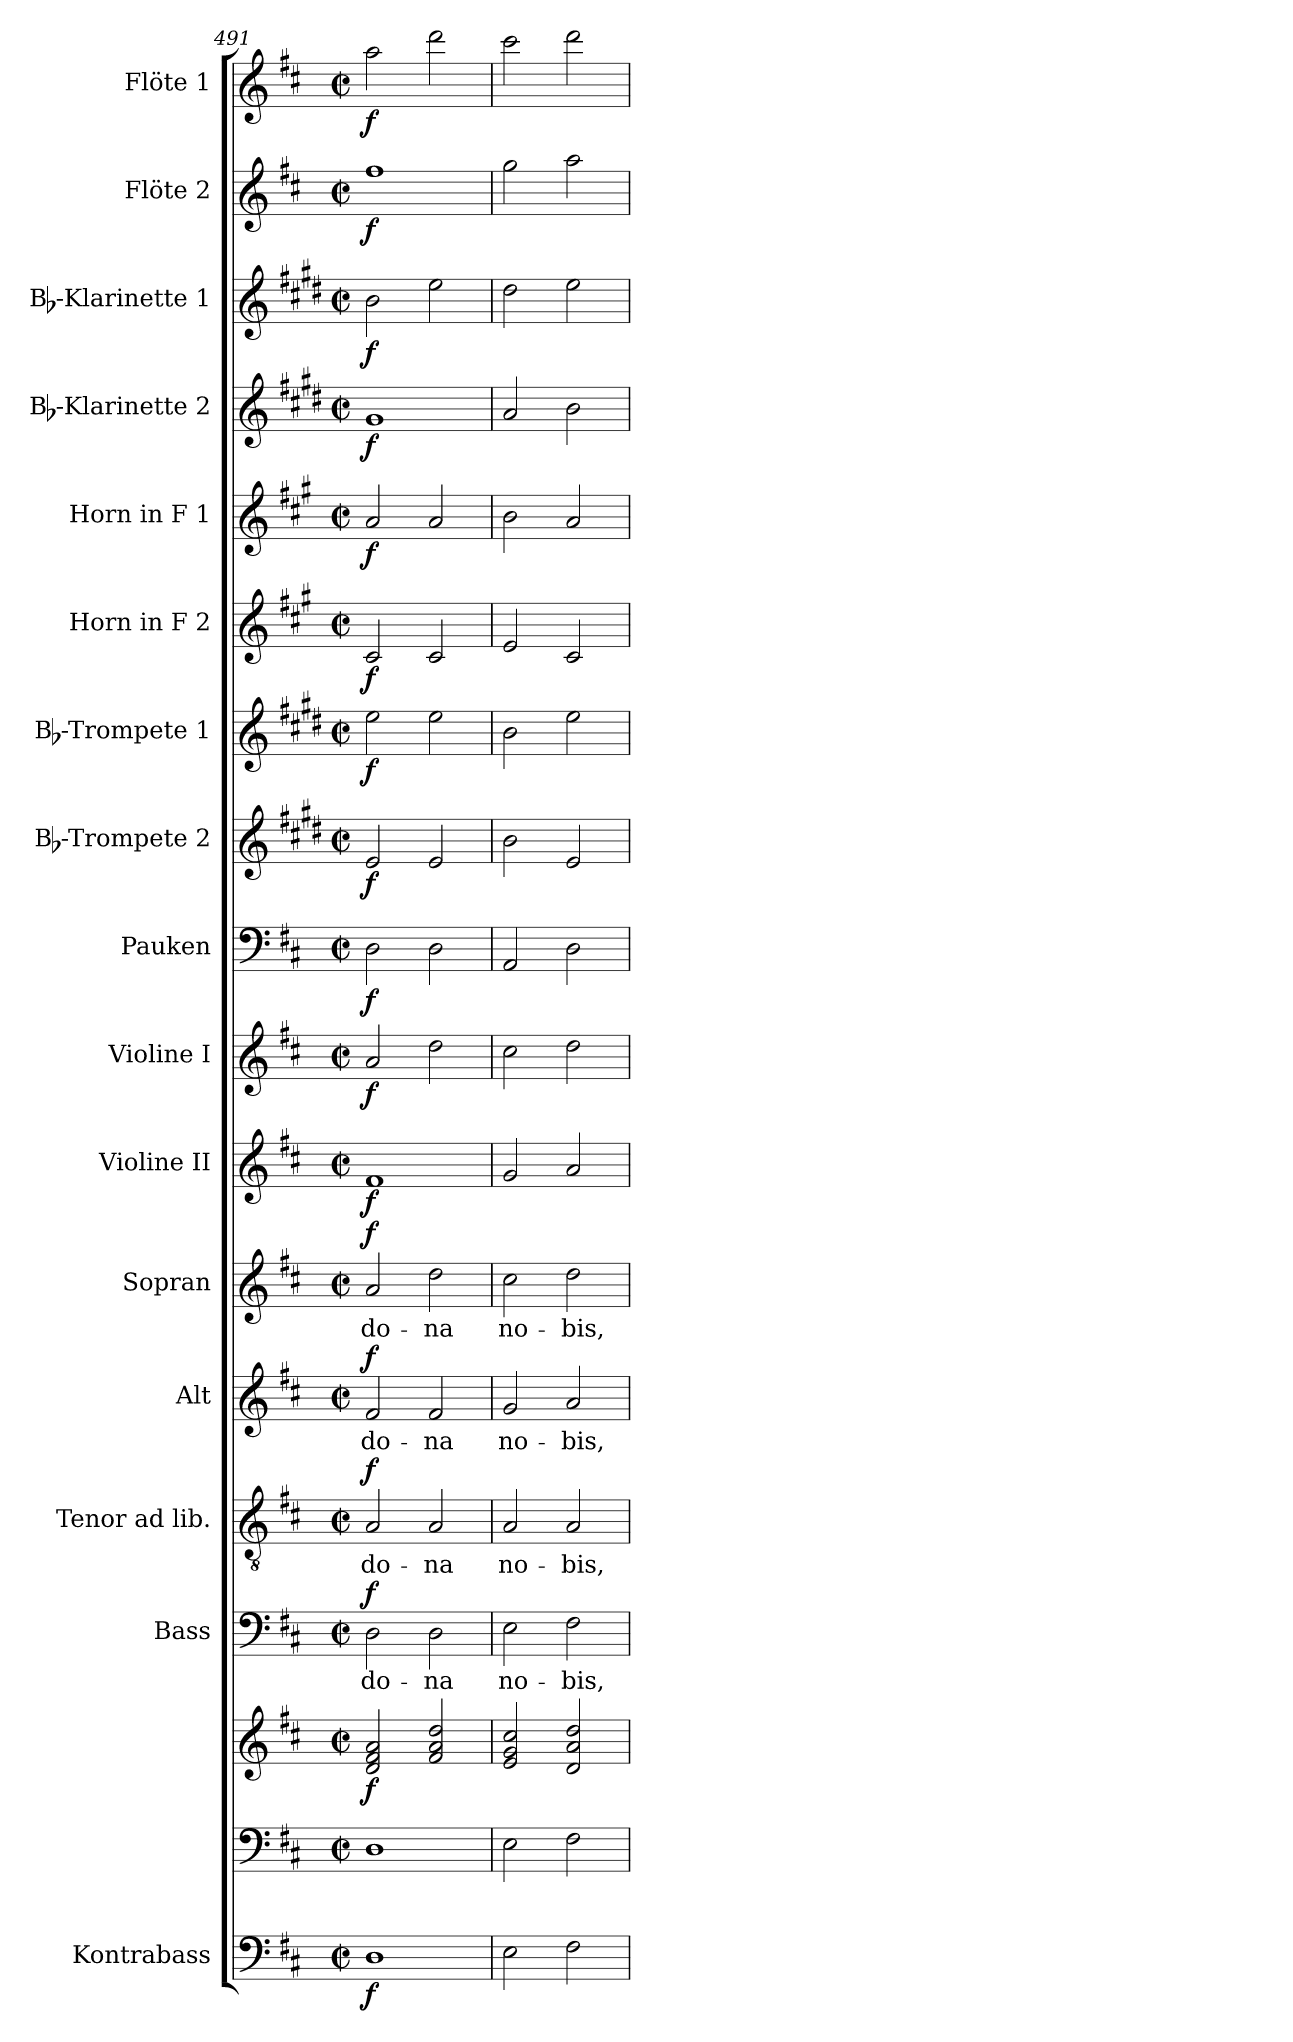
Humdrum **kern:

**kern	**dynam	**kern	**kern	**dynam	**kern	**text	**dynam	**kern	**text	**dynam	**kern	**text	**dynam	**kern	**text	**dynam	**kern	**dynam	**kern	**dynam	**kern	**dynam	**kern	**dynam	**kern	**dynam	**kern	**dynam	**kern	**dynam	**kern	**dynam	**kern	**dynam	**kern	**dynam	**kern	**dynam
*part17	*part17	*part16	*part16	*part16	*part15	*part15	*part15	*part14	*part14	*part14	*part13	*part13	*part13	*part12	*part12	*part12	*part11	*part11	*part10	*part10	*part9	*part9	*part8	*part8	*part7	*part7	*part6	*part6	*part5	*part5	*part4	*part4	*part3	*part3	*part2	*part2	*part1	*part1
*staff18	*staff18	*staff17	*staff16	*staff16/17	*staff15	*staff15	*staff15	*staff14	*staff14	*staff14	*staff13	*staff13	*staff13	*staff12	*staff12	*staff12	*staff11	*staff11	*staff10	*staff10	*staff9	*staff9	*staff8	*staff8	*staff7	*staff7	*staff6	*staff6	*staff5	*staff5	*staff4	*staff4	*staff3	*staff3	*staff2	*staff2	*staff1	*staff1
*I"Kontrabass	*	*	*	*	*I"Bass	*	*	*I"Tenor ad lib.	*	*	*I"Alt	*	*	*I"Sopran	*	*	*I"Violine II	*	*I"Violine I	*	*I"Pauken	*	*I"Bb-Trompete 2	*	*I"Bb-Trompete 1	*	*I"Horn in F 2	*	*I"Horn in F 1	*	*I"Bb-Klarinette 2	*	*I"Bb-Klarinette 1	*	*I"Flöte 2	*	*I"Flöte 1	*
*I'Kb.	*	*	*	*	*I'B.	*	*	*I'T.	*	*	*I'A.	*	*	*I'S.	*	*	*I'Vl. II	*	*I'Vl. I	*	*I'Pk.	*	*I'Bb Trp. 2	*	*I'Bb Trp. 1	*	*	*	*	*	*I'Bb Kl. 2	*	*I'Bb Kl. 1	*	*I'Fl. 2	*	*I'Fl. 1	*
*clefF4	*	*clefF4	*clefG2	*	*clefF4	*	*	*clefGv2	*	*	*clefG2	*	*	*clefG2	*	*	*clefG2	*	*clefG2	*	*clefF4	*	*clefG2	*	*clefG2	*	*clefG2	*	*clefG2	*	*clefG2	*	*clefG2	*	*clefG2	*	*clefG2	*
*ITrd7c12	*	*	*	*	*	*	*	*	*	*	*	*	*	*	*	*	*	*	*	*	*	*	*ITrd1c2	*	*ITrd1c2	*	*ITrd4c7	*	*ITrd4c7	*	*ITrd1c2	*	*ITrd1c2	*	*	*	*	*
*k[f#c#]	*	*k[f#c#]	*k[f#c#]	*	*k[f#c#]	*	*	*k[f#c#]	*	*	*k[f#c#]	*	*	*k[f#c#]	*	*	*k[f#c#]	*	*k[f#c#]	*	*k[f#c#]	*	*k[f#c#]	*	*k[f#c#]	*	*k[f#c#]	*	*k[f#c#]	*	*k[f#c#]	*	*k[f#c#]	*	*k[f#c#]	*	*k[f#c#]	*
*D:	*	*D:	*D:	*	*D:	*	*	*D:	*	*	*D:	*	*	*D:	*	*	*D:	*	*D:	*	*D:	*	*D:	*	*D:	*	*D:	*	*D:	*	*D:	*	*D:	*	*D:	*	*D:	*
*M2/2	*	*M2/2	*M2/2	*	*M2/2	*	*	*M2/2	*	*	*M2/2	*	*	*M2/2	*	*	*M2/2	*	*M2/2	*	*M2/2	*	*M2/2	*	*M2/2	*	*M2/2	*	*M2/2	*	*M2/2	*	*M2/2	*	*M2/2	*	*M2/2	*
*met(c|)	*	*met(c|)	*met(c|)	*	*met(c|)	*	*	*met(c|)	*	*	*met(c|)	*	*	*met(c|)	*	*	*met(c|)	*	*met(c|)	*	*met(c|)	*	*met(c|)	*	*met(c|)	*	*met(c|)	*	*met(c|)	*	*met(c|)	*	*met(c|)	*	*met(c|)	*	*met(c|)	*
=491	=491	=491	=491	=491	=491	=491	=491	=491	=491	=491	=491	=491	=491	=491	=491	=491	=491	=491	=491	=491	=491	=491	=491	=491	=491	=491	=491	=491	=491	=491	=491	=491	=491	=491	=491	=491	=491	=491
!	!LO:DY:b	!	!	!LO:DY:b	!	!LO:LY:b	!LO:DY:a	!	!LO:LY:b	!LO:DY:a	!	!LO:LY:b	!LO:DY:a	!	!LO:LY:b	!LO:DY:a	!	!LO:DY:b	!	!LO:DY:b	!	!LO:DY:b	!	!LO:DY:b	!	!LO:DY:b	!	!LO:DY:b	!	!LO:DY:b	!	!LO:DY:b	!	!LO:DY:b	!	!LO:DY:b	!	!LO:DY:b
1DD	f	1D	2d/ 2f#/ 2a/	f	2D\	do-	f	2A/	do-	f	2f#/	do-	f	2a/	do-	f	1f#	f	2a/	f	2D\	f	2d/	f	2dd\	f	2F#/	f	2d/	f	1f#	f	2a\	f	1ff#	f	2aa\	f
!	!	!	!	!	!	!LO:LY:b	!	!	!LO:LY:b	!	!	!LO:LY:b	!	!	!LO:LY:b	!	!	!	!	!	!	!	!	!	!	!	!	!	!	!	!	!	!	!	!	!	!	!
.	.	.	2f#/ 2a/ 2dd/	.	2D\	-na	.	2A/	-na	.	2f#/	-na	.	2dd\	-na	.	.	.	2dd\	.	2D\	.	2d/	.	2dd\	.	2F#/	.	2d/	.	.	.	2dd\	.	.	.	2ddd\	.
=492	=492	=492	=492	=492	=492	=492	=492	=492	=492	=492	=492	=492	=492	=492	=492	=492	=492	=492	=492	=492	=492	=492	=492	=492	=492	=492	=492	=492	=492	=492	=492	=492	=492	=492	=492	=492	=492	=492
!	!	!	!	!	!	!LO:LY:b	!	!	!LO:LY:b	!	!	!LO:LY:b	!	!	!LO:LY:b	!	!	!	!	!	!	!	!	!	!	!	!	!	!	!	!	!	!	!	!	!	!	!
2EE\	.	2E\	2e/ 2g/ 2cc#/	.	2E\	no-	.	2A/	no-	.	2g/	no-	.	2cc#\	no-	.	2g/	.	2cc#\	.	2AA/	.	2a\	.	2a\	.	2A/	.	2e\	.	2g/	.	2cc#\	.	2gg\	.	2ccc#\	.
!	!	!	!	!	!	!LO:LY:b	!	!	!LO:LY:b	!	!	!LO:LY:b	!	!	!LO:LY:b	!	!	!	!	!	!	!	!	!	!	!	!	!	!	!	!	!	!	!	!	!	!	!
2FF#\	.	2F#\	2d/ 2a/ 2dd/	.	2F#\	-bis,	.	2A/	-bis,	.	2a/	-bis,	.	2dd\	-bis,	.	2a/	.	2dd\	.	2D\	.	2d/	.	2dd\	.	2F#/	.	2d/	.	2a\	.	2dd\	.	2aa\	.	2ddd\	.
=	=	=	=	=	=	=	=	=	=	=	=	=	=	=	=	=	=	=	=	=	=	=	=	=	=	=	=	=	=	=	=	=	=	=	=	=	=	=
*-	*-	*-	*-	*-	*-	*-	*-	*-	*-	*-	*-	*-	*-	*-	*-	*-	*-	*-	*-	*-	*-	*-	*-	*-	*-	*-	*-	*-	*-	*-	*-	*-	*-	*-	*-	*-	*-	*-
